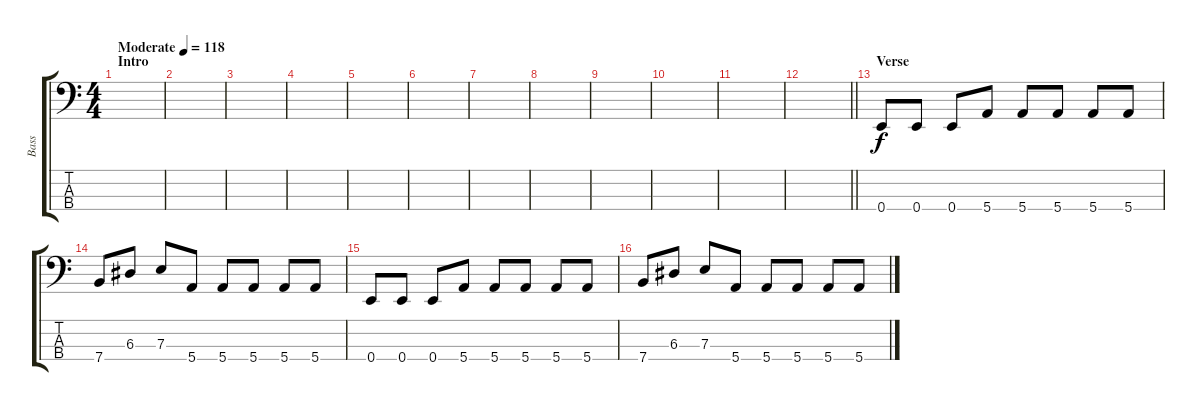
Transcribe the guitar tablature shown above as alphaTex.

\track ("Bass" "Bass") {instrument electricbassfinger}
\staff {score tabs}
\tuning (G2 D2 A1 E1) {hide}
\ts (4 4)
\section ("" "Intro")
\tempo (118 "Moderate")
\clef f4
\ks c
|
|
|
|
|
|
|
|
|
|
|
\barLineRight lightlight
|
\section ("" "Verse")
0.4.8 0.4.8 0.4.8 5.4.8 5.4.8 5.4.8 5.4.8 5.4.8 |
7.4.8 6.3.8 7.3.8 5.4.8 5.4.8 5.4.8 5.4.8 5.4.8 |
0.4.8 0.4.8 0.4.8 5.4.8 5.4.8 5.4.8 5.4.8 5.4.8 |
7.4.8 6.3.8 7.3.8 5.4.8 5.4.8 5.4.8 5.4.8 5.4.8
